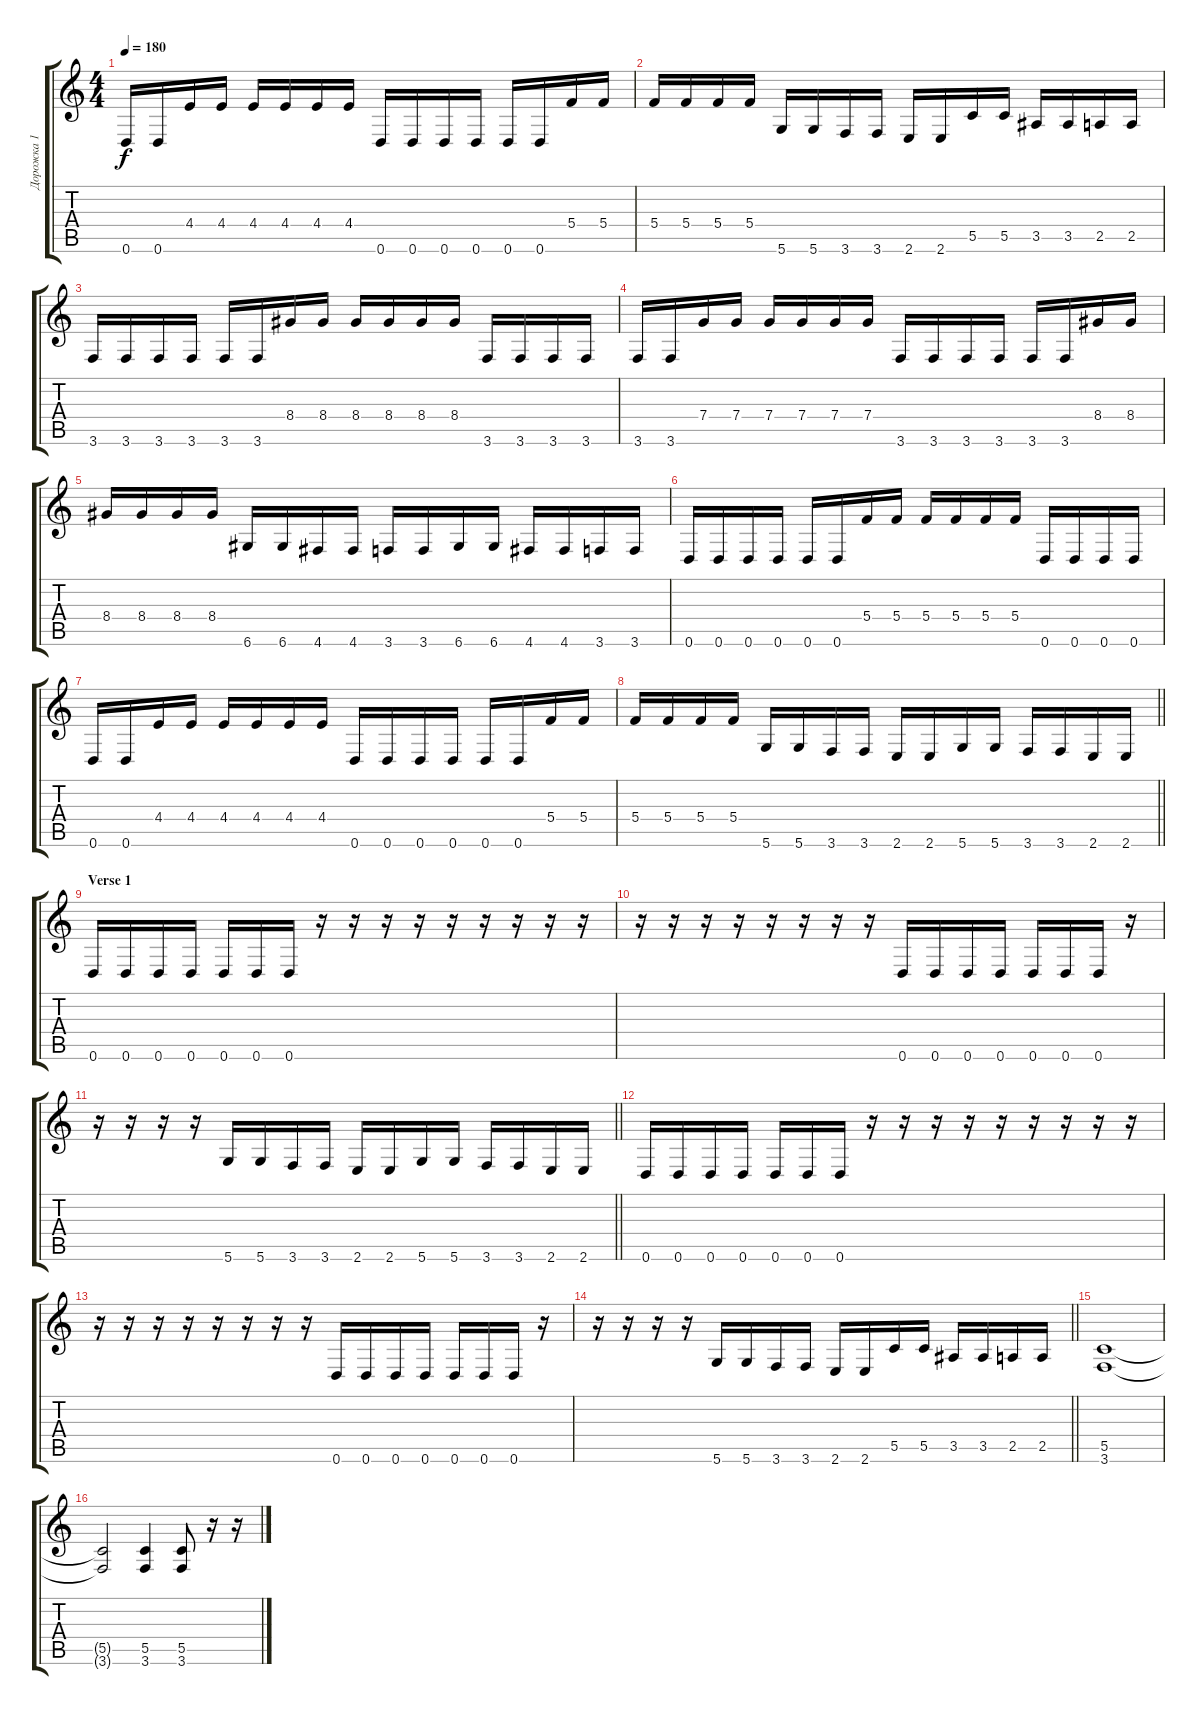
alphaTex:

\track ("Дорожка 1" "Дорожка 1") {instrument distortionguitar}
\staff {score tabs}
\tuning (D4 A3 F3 C3 G2 D2) {hide}
\ts (4 4)
\tempo 180
\clef g2
\ks c
0.6.16{dy f} 0.6.16 4.4.16 4.4.16 4.4.16 4.4.16 4.4.16 4.4.16 0.6.16 0.6.16 0.6.16 0.6.16 0.6.16 0.6.16 5.4.16 5.4.16 |
5.4.16 5.4.16 5.4.16 5.4.16 5.6.16 5.6.16 3.6.16 3.6.16 2.6.16 2.6.16 5.5.16 5.5.16 3.5.16 3.5.16 2.5.16 2.5.16 |
3.6.16 3.6.16 3.6.16 3.6.16 3.6.16 3.6.16 8.4.16 8.4.16 8.4.16 8.4.16 8.4.16 8.4.16 3.6.16 3.6.16 3.6.16 3.6.16 |
3.6.16 3.6.16 7.4.16 7.4.16 7.4.16 7.4.16 7.4.16 7.4.16 3.6.16 3.6.16 3.6.16 3.6.16 3.6.16 3.6.16 8.4.16 8.4.16 |
8.4.16 8.4.16 8.4.16 8.4.16 6.6.16 6.6.16 4.6.16 4.6.16 3.6.16 3.6.16 6.6.16 6.6.16 4.6.16 4.6.16 3.6.16 3.6.16 |
0.6.16 0.6.16 0.6.16 0.6.16 0.6.16 0.6.16 5.4.16 5.4.16 5.4.16 5.4.16 5.4.16 5.4.16 0.6.16 0.6.16 0.6.16 0.6.16 |
0.6.16 0.6.16 4.4.16 4.4.16 4.4.16 4.4.16 4.4.16 4.4.16 0.6.16 0.6.16 0.6.16 0.6.16 0.6.16 0.6.16 5.4.16 5.4.16 |
\barLineRight lightlight
5.4.16 5.4.16 5.4.16 5.4.16 5.6.16 5.6.16 3.6.16 3.6.16 2.6.16 2.6.16 5.6.16 5.6.16 3.6.16 3.6.16 2.6.16 2.6.16 |
\section ("" "Verse 1")
0.6.16 0.6.16 0.6.16 0.6.16 0.6.16 0.6.16 0.6.16 r.16 r.16 r.16 r.16 r.16 r.16 r.16 r.16 r.16 |
r.16 r.16 r.16 r.16 r.16 r.16 r.16 r.16 0.6.16 0.6.16 0.6.16 0.6.16 0.6.16 0.6.16 0.6.16 r.16 |
\barLineRight lightlight
r.16 r.16 r.16 r.16 5.6.16 5.6.16 3.6.16 3.6.16 2.6.16 2.6.16 5.6.16 5.6.16 3.6.16 3.6.16 2.6.16 2.6.16 |
0.6.16 0.6.16 0.6.16 0.6.16 0.6.16 0.6.16 0.6.16 r.16 r.16 r.16 r.16 r.16 r.16 r.16 r.16 r.16 |
r.16 r.16 r.16 r.16 r.16 r.16 r.16 r.16 0.6.16 0.6.16 0.6.16 0.6.16 0.6.16 0.6.16 0.6.16 r.16 |
\barLineRight lightlight
r.16 r.16 r.16 r.16 5.6.16 5.6.16 3.6.16 3.6.16 2.6.16 2.6.16 5.5.16 5.5.16 3.5.16 3.5.16 2.5.16 2.5.16 |
(5.5 3.6).1 |
(5.5{t} 3.6{t}).2 (5.5 3.6).4 (5.5 3.6).8 r.16 r.16
